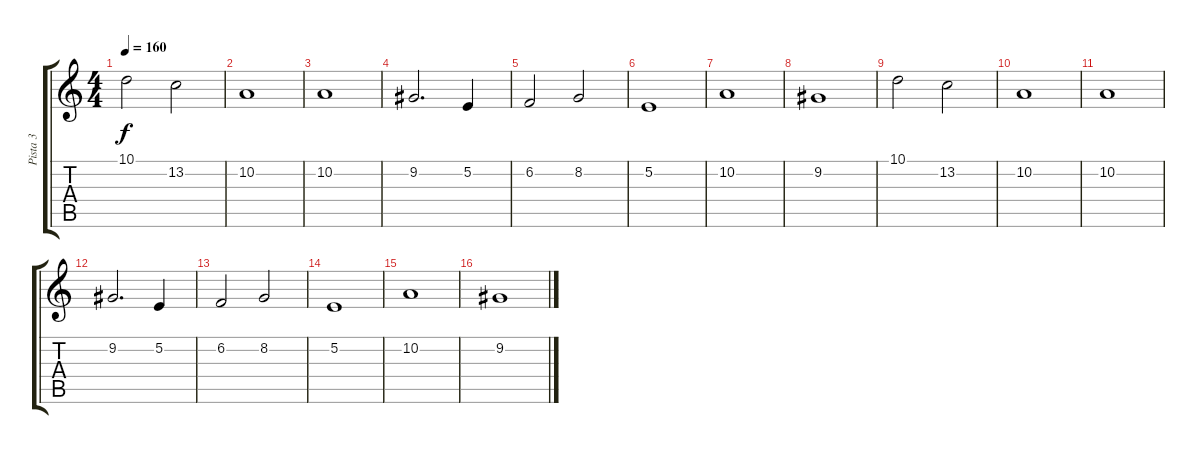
\track ("Pista 3" "Pista 3") {instrument pad2warm}
\staff {score tabs}
\tuning (E4 B3 G3 D3 A2 E2) {hide}
\ts (4 4)
\tempo 160
\clef g2
\ks c
10.1.2{dy f} 13.2.2 |
10.2.1 |
10.2.1 |
9.2.2{d} 5.2.4 |
6.2.2 8.2.2 |
5.2.1 |
10.2.1{volume 6} |
9.2.1 |
10.1.2 13.2.2 |
10.2.1 |
10.2.1 |
9.2.2{d} 5.2.4 |
6.2.2 8.2.2 |
5.2.1 |
10.2.1{volume 3} |
9.2.1
